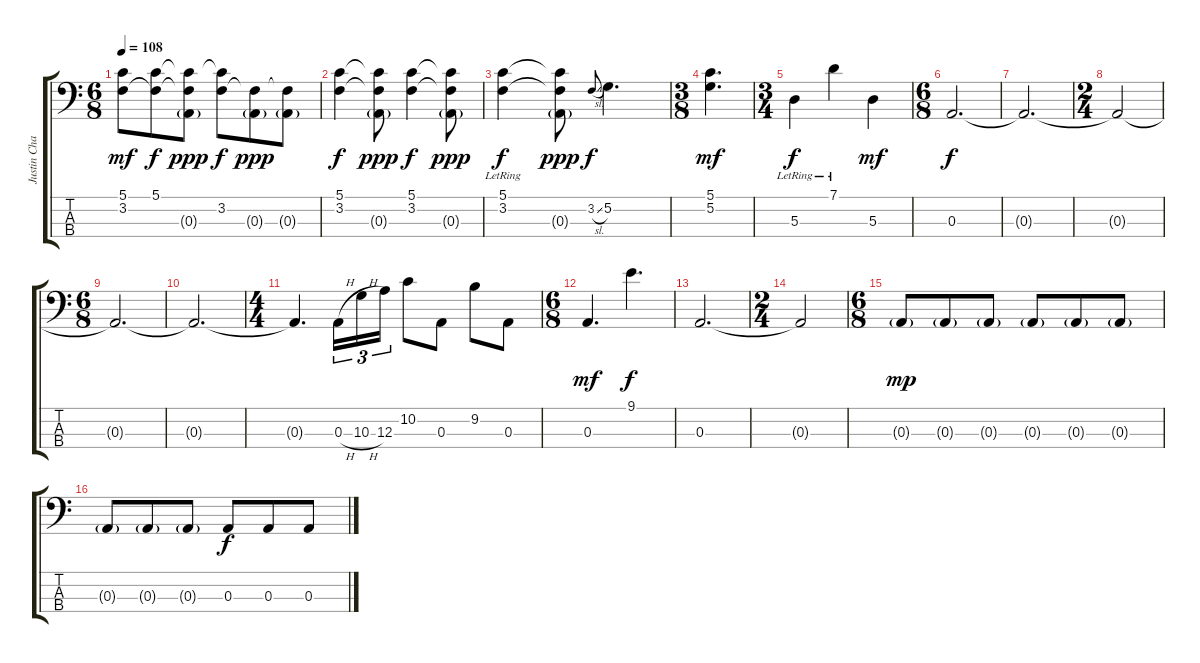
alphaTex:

\track ("Justin Chancellor" "Justin Cha") {instrument electricbasspick}
\staff {score tabs}
\tuning (G2 D2 A1 D1) {hide}
\ts (6 8)
\tempo 108
\clef f4
\ks c
(5.1 3.2).8{dy mf} (5.1 3.2{t}).8{dy f} (5.1{t} 3.2{t} 0.3{g}).8{dy ppp} (5.1{t} 3.2).8{dy f} (3.2{t} 0.3{g}).8{dy ppp} (3.2{t} 0.3{g}).8 |
(5.1 3.2).4{dy f} (5.1{t} 3.2{t} 0.3{g}).8{dy ppp} (5.1 3.2).4{dy f} (5.1{t} 3.2{t} 0.3{g}).8{dy ppp} |
(5.1{lr} 3.2).4{dy f} (5.1{t} 3.2{t} 0.3{g}).8{dy ppp} 3.2{sl}.8{gr onbeat dy f} 5.2.4{d} |
\ts (3 8)
(5.1 5.2).4{d dy mf} |
\ts (3 4)
5.3{lr}.4{dy f} 7.1{lr}.4 5.3.4{dy mf} |
\ts (6 8)
0.3.2{d dy f} |
0.3{t}.2{d} |
\ts (2 4)
0.3{t}.2 |
\ts (6 8)
0.3{t}.2{d} |
0.3{t}.2{d} |
\ts (4 4)
0.3{t}.4{d} 0.3{h}.16{tu (3 2)} 10.3{h}.16{tu (3 2)} 12.3.16{tu (3 2)} 10.2.8 0.3.8 9.2.8 0.3.8 |
\ts (6 8)
0.3.4{d dy mf} 9.1.4{d dy f} |
0.3.2{d} |
\ts (2 4)
0.3{t}.2 |
\ts (6 8)
0.3{g}.8{dy mp} 0.3{g}.8 0.3{g}.8 0.3{g}.8 0.3{g}.8 0.3{g}.8 |
0.3{g}.8 0.3{g}.8 0.3{g}.8 0.3.8{dy f} 0.3.8 0.3.8
